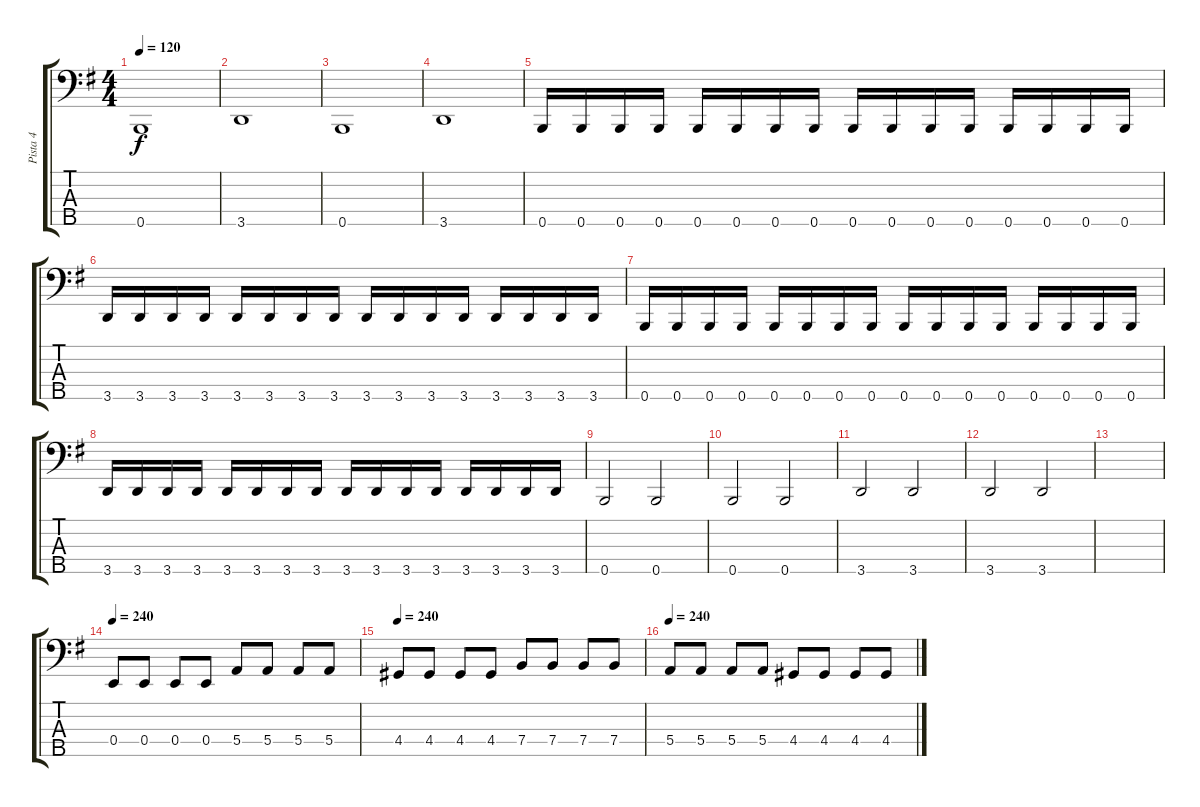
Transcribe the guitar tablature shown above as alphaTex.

\track ("Pista 4" "Pista 4") {instrument electricbasspick}
\staff {score tabs}
\tuning (G2 D2 A1 E1 B0) {hide}
\ts (4 4)
\tempo 120
\clef f4
\ks g
0.5.1{dy f instrument electricbasspick} |
3.5.1 |
0.5.1 |
3.5.1 |
0.5.16 0.5.16 0.5.16 0.5.16 0.5.16 0.5.16 0.5.16 0.5.16 0.5.16 0.5.16 0.5.16 0.5.16 0.5.16 0.5.16 0.5.16 0.5.16 |
3.5.16 3.5.16 3.5.16 3.5.16 3.5.16 3.5.16 3.5.16 3.5.16 3.5.16 3.5.16 3.5.16 3.5.16 3.5.16 3.5.16 3.5.16 3.5.16 |
0.5.16 0.5.16 0.5.16 0.5.16 0.5.16 0.5.16 0.5.16 0.5.16 0.5.16 0.5.16 0.5.16 0.5.16 0.5.16 0.5.16 0.5.16 0.5.16 |
3.5.16 3.5.16 3.5.16 3.5.16 3.5.16 3.5.16 3.5.16 3.5.16 3.5.16 3.5.16 3.5.16 3.5.16 3.5.16 3.5.16 3.5.16 3.5.16 |
0.5.2 0.5.2 |
0.5.2 0.5.2 |
3.5.2 3.5.2 |
3.5.2 3.5.2 |
|
\tempo 240
0.4.8 0.4.8 0.4.8 0.4.8 5.4.8 5.4.8 5.4.8 5.4.8 |
\tempo 240
4.4.8 4.4.8 4.4.8 4.4.8 7.4.8 7.4.8 7.4.8 7.4.8 |
\tempo 240
5.4.8 5.4.8 5.4.8 5.4.8 4.4.8 4.4.8 4.4.8 4.4.8
